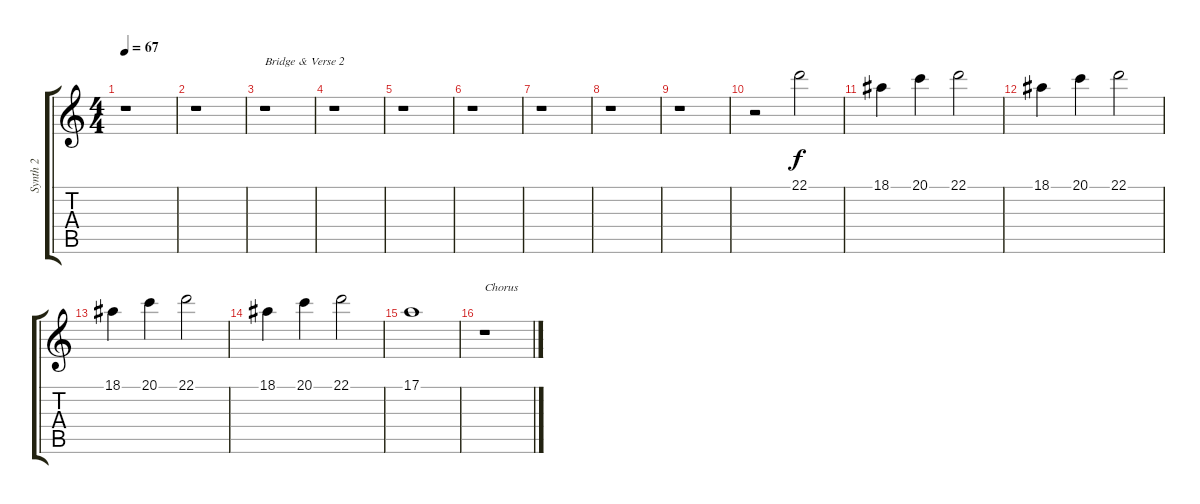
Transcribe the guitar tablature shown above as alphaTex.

\track ("Synth 2" "Synth 2") {instrument stringensemble2}
\staff {score tabs}
\tuning (E4 B3 G3 D3 A2 E2) {hide}
\ts (4 4)
\tempo 67
\clef g2
\ks c
r.1{dy f} |
r.1 |
r.1{txt "Bridge & Verse 2"} |
r.1 |
r.1 |
r.1 |
r.1 |
r.1 |
r.1 |
r.2 22.1.2 |
18.1.4 20.1.4 22.1.2 |
18.1.4 20.1.4 22.1.2 |
18.1.4 20.1.4 22.1.2 |
18.1.4 20.1.4 22.1.2 |
17.1.1 |
r.1{txt "Chorus"}
